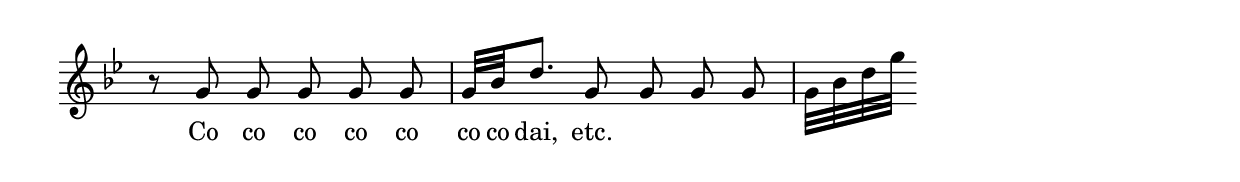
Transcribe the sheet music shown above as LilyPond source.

\version "2.6.3"
\include "english.ly"

melody = \relative c'' \context Voice = "lyrics" {
    \key g \minor
    \time 6/8
    \clef treble
    \autoBeamOff
    r8 g8 g8 g8 g8 g8 | \stemUp g32[ bf32 d8.] g,8 g8 g8 g8 | \stemDown g32[ bf32 d32 g32] \bar ""
}

ignoreMelisma = \set ignoreMelismata = ##t

firstVerse = \lyricmode {
   Co co co co co
  \ignoreMelisma
   co co dai, etc. }

\score {
<<
 \new Staff \melody
 \lyricsto "lyrics" \new Lyrics \firstVerse
>>
  \midi { \tempo 4 = 116 }
  \layout {  
    indent = 0.0\cm
    \context {
      \Score
        \remove Bar_number_engraver
    }
    \context {
      \Staff
        \remove Time_signature_engraver
    }
  }
}
